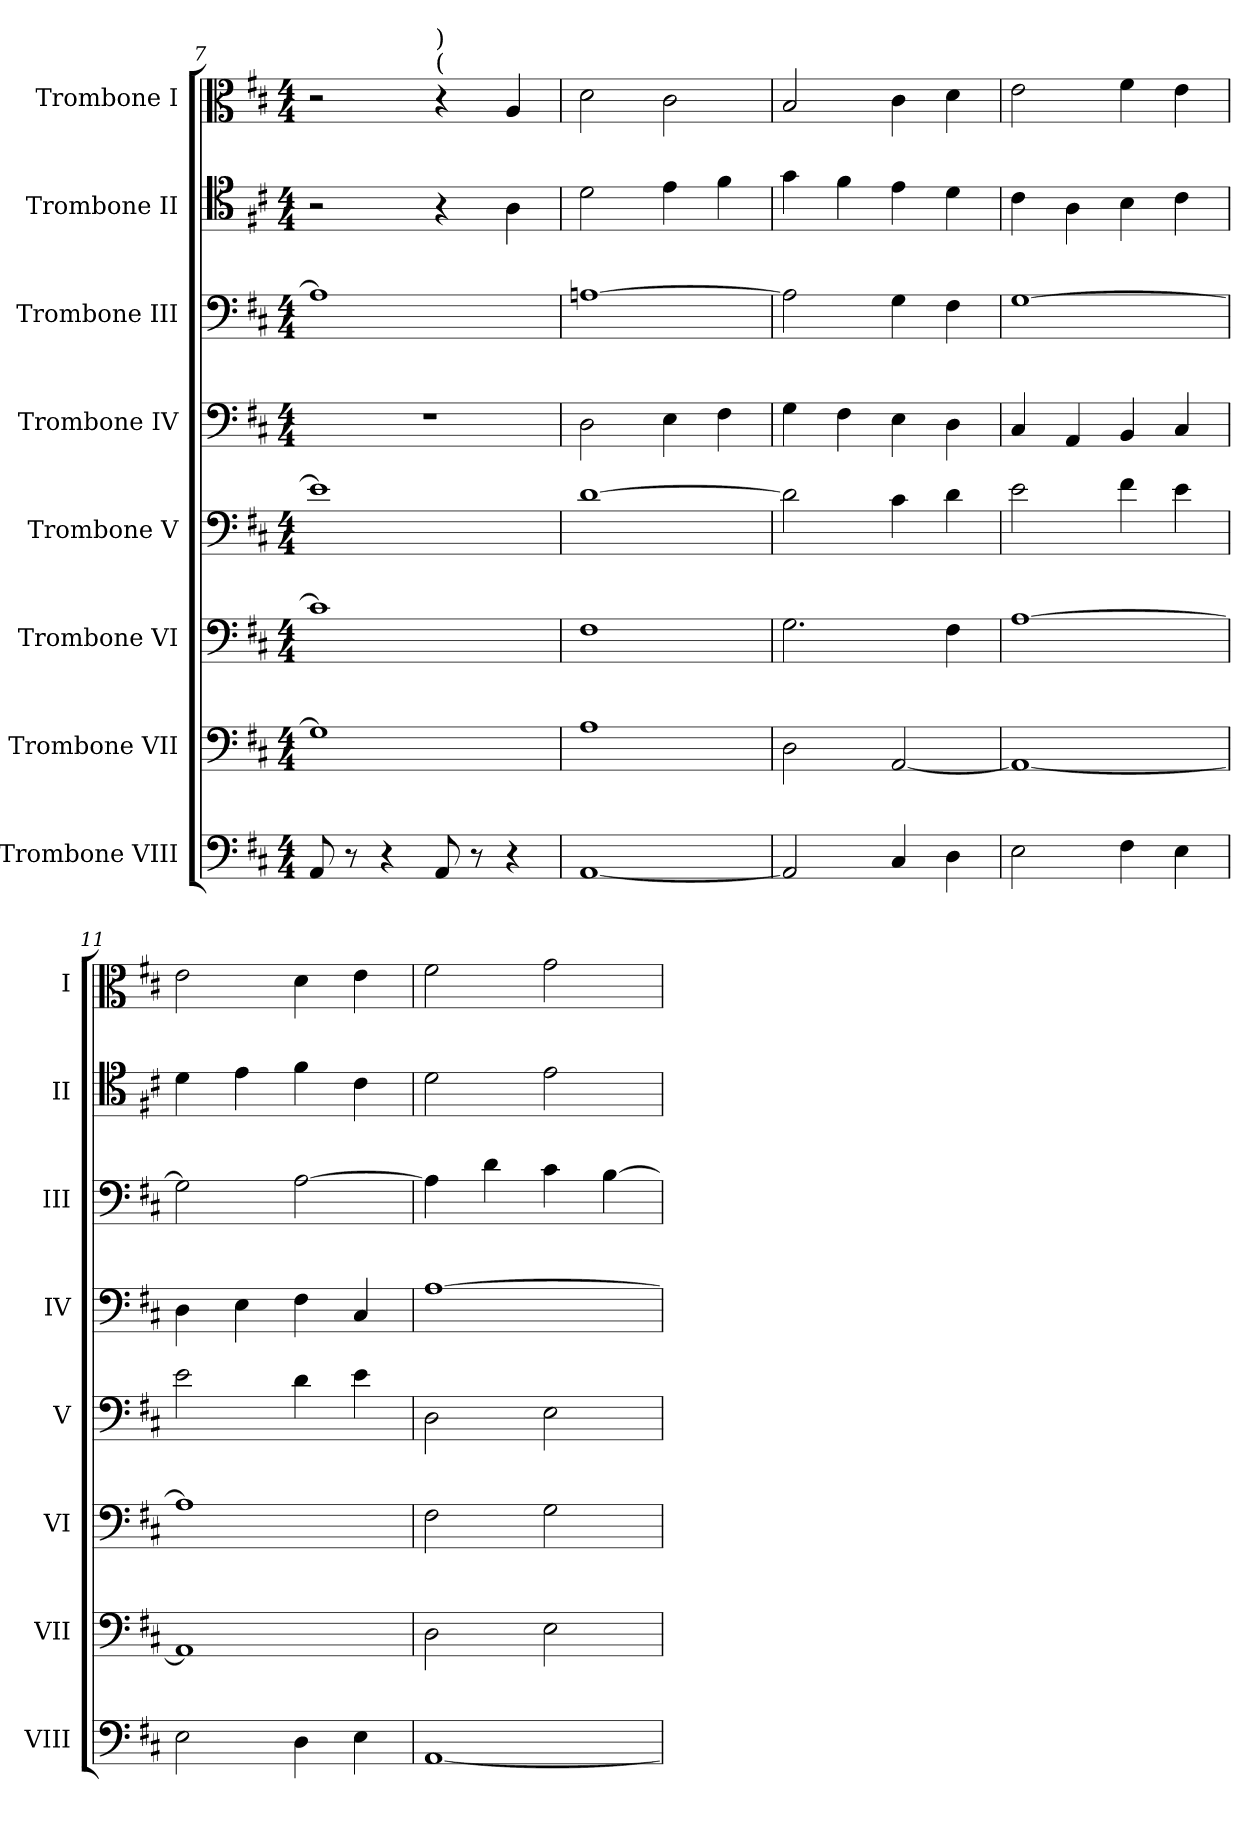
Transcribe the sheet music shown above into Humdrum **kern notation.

**kern	**kern	**kern	**kern	**kern	**kern	**kern	**kern
*part8	*part7	*part6	*part5	*part4	*part3	*part2	*part1
*staff8	*staff7	*staff6	*staff5	*staff4	*staff3	*staff2	*staff1
*I"Trombone VIII	*I"Trombone VII	*I"Trombone VI	*I"Trombone V	*I"Trombone IV	*I"Trombone III	*I"Trombone II	*I"Trombone I
*I'VIII	*I'VII	*I'VI	*I'V	*I'IV	*I'III	*I'II	*I'I
*clefF4	*clefF4	*clefF4	*clefF4	*clefF4	*clefF4	*clefC4	*clefC3
*k[f#c#]	*k[f#c#]	*k[f#c#]	*k[f#c#]	*k[f#c#]	*k[f#c#]	*k[f#c#]	*k[f#c#]
*M4/4	*M4/4	*M4/4	*M4/4	*M4/4	*M4/4	*M4/4	*M4/4
=7	=7	=7	=7	=7	=7	=7	=7
8AA/	1G]	1c#]	1e]	1r	1A#]	2r	2r
8r	.	.	.	.	.	.	.
4r	.	.	.	.	.	.	.
*	*	*	*	*	*	*	*MM28
!	!	!	!	!	!	!	!LO:TX:a:t=(
!	!	!	!	!	!	!	!LO:TX:a:t=)
8AA/	.	.	.	.	.	4r	4r
8r	.	.	.	.	.	.	.
4r	.	.	.	.	.	4A\	4A/
!!LO:LB:g=z
=8	=8	=8	=8	=8	=8	=8	=8
*	*	*	*	*	*	*	*MM55
[1AA	1A	1F#	[1d	2D\	[1Ani	2d\	2d\
.	.	.	.	4E\	.	4e\	2c#\
.	.	.	.	4F#\	.	4f#\	.
=9	=9	=9	=9	=9	=9	=9	=9
2AA/]	2D\	2.G\	2d\]	4G\	2A\]	4g\	2B/
.	.	.	.	4F#\	.	4f#\	.
4C#/	[2AA/	.	4c#\	4E\	4G\	4e\	4c#\
4D\	.	4F#\	4d\	4D\	4F#\	4d\	4d\
=10	=10	=10	=10	=10	=10	=10	=10
2E\	1AA_	[1A	2e\	4C#/	[1G	4c#\	2e\
.	.	.	.	4AA/	.	4A\	.
4F#\	.	.	4f#\	4BB/	.	4B\	4f#\
4E\	.	.	4e\	4C#/	.	4c#\	4e\
=11	=11	=11	=11	=11	=11	=11	=11
2E\	1AA]	1A]	2e\	4D\	2G\]	4d\	2e\
.	.	.	.	4E\	.	4e\	.
4D\	.	.	4d\	4F#\	[2A\	4f#\	4d\
*	*	*	*	*	*	*	*MM50
4E\	.	.	4e\	4C#/	.	4c#\	4e\
=12	=12	=12	=12	=12	=12	=12	=12
*	*	*	*	*	*	*	*MM52
[1AA	2D\	2F#\	2D\	[1A	4A\]	2d\	2f#\
.	.	.	.	.	4d\	.	.
.	2E\	2G\	2E\	.	4c#\	2e\	2g\
.	.	.	.	.	[4B\	.	.
=	=	=	=	=	=	=	=
*-	*-	*-	*-	*-	*-	*-	*-
